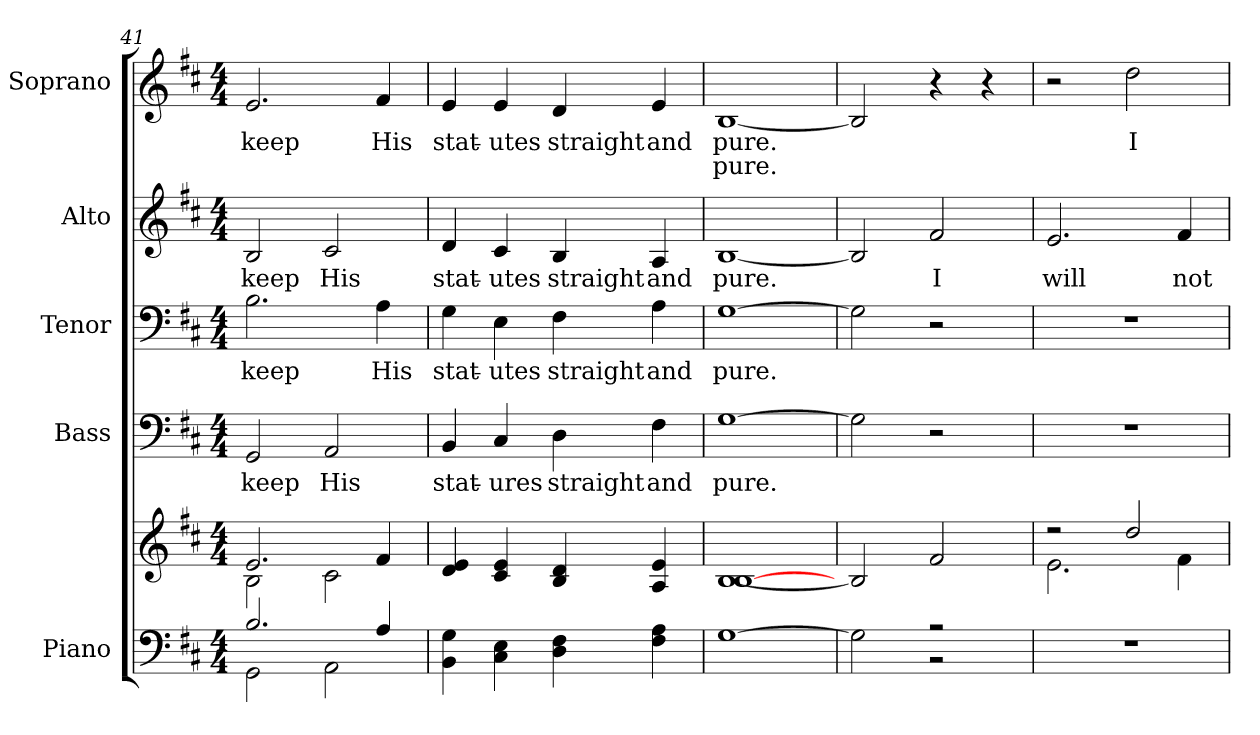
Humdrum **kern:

**kern	**kern	**kern	**text	**kern	**text	**kern	**text	**kern	**text	**text
*part5	*part5	*part4	*part4	*part3	*part3	*part2	*part2	*part1	*part1	*part1
*staff6	*staff5	*staff4	*staff4	*staff3	*staff3	*staff2	*staff2	*staff1	*staff1	*staff1
*I"Piano	*	*I"Bass	*	*I"Tenor	*	*I"Alto	*	*I"Soprano	*	*
*I'Pno.	*	*I'B.	*	*I'T.	*	*I'A.	*	*I'S.	*	*
*clefF4	*clefG2	*clefF4	*	*clefF4	*	*clefG2	*	*clefG2	*	*
*k[f#c#]	*k[f#c#]	*k[f#c#]	*	*k[f#c#]	*	*k[f#c#]	*	*k[f#c#]	*	*
*D:	*D:	*D:	*	*D:	*	*D:	*	*D:	*	*
*M4/4	*M4/4	*M4/4	*	*M4/4	*	*M4/4	*	*M4/4	*	*
=41	=41	=41	=41	=41	=41	=41	=41	=41	=41	=41
*^	*^	*	*	*	*	*	*	*	*	*
!	!	!	!	!	!LO:LY:b:color=#000000	!	!	!	!	!	!	!
!	!	!	!	!	!	!	!LO:LY:b:color=#000000	!	!	!	!	!
!	!	!	!	!	!	!	!	!	!LO:LY:b:color=#000000	!	!	!
!	!	!	!	!	!	!	!	!	!	!	!LO:LY:b:color=#000000	!
2.Bi/	2GGi\	2.ei/	2Bi\	2GGi/	keep	2.Bi\	keep	2Bi/	keep	2.ei/	keep	.
!	!	!	!	!	!LO:LY:b:color=#000000	!	!	!	!	!	!	!
!	!	!	!	!	!	!	!	!	!LO:LY:b:color=#000000	!	!	!
.	2AAi\	.	2c#i\	2AAi/	His	.	.	2c#i/	His	.	.	.
!	!	!	!	!	!	!	!LO:LY:b:color=#000000	!	!	!	!	!
!	!	!	!	!	!	!	!	!	!	!	!LO:LY:b:color=#000000	!
4Ai/	.	4f#i/	.	.	.	4Ai\	His	.	.	4f#i/	His	.
*v	*v	*	*	*	*	*	*	*	*	*	*	*
*	*v	*v	*	*	*	*	*	*	*	*	*
!!LO:PB:g=z
=42	=42	=42	=42	=42	=42	=42	=42	=42	=42	=42
!	!	!	!LO:LY:b:color=#000000	!	!	!	!	!	!	!
!	!	!	!	!	!LO:LY:b:color=#000000	!	!	!	!	!
!	!	!	!	!	!	!	!LO:LY:b:color=#000000	!	!	!
!	!	!	!	!	!	!	!	!	!LO:LY:b:color=#000000	!
4BBi\ 4Gi	4di/ 4ei	4BBi/	stat-	4Gi\	stat-	4di/	stat-	4ei/	stat-	.
!	!	!	!LO:LY:b:color=#000000	!	!	!	!	!	!	!
!	!	!	!	!	!LO:LY:b:color=#000000	!	!	!	!	!
!	!	!	!	!	!	!	!LO:LY:b:color=#000000	!	!	!
!	!	!	!	!	!	!	!	!	!LO:LY:b:color=#000000	!
4C#i\ 4Ei	4c#i/ 4ei	4C#i/	-ures	4Ei\	-utes	4c#i/	-utes	4ei/	-utes	.
!	!	!	!LO:LY:b:color=#000000	!	!	!	!	!	!	!
!	!	!	!	!	!LO:LY:b:color=#000000	!	!	!	!	!
!	!	!	!	!	!	!	!LO:LY:b:color=#000000	!	!	!
!	!	!	!	!	!	!	!	!	!LO:LY:b:color=#000000	!
4Di\ 4F#i	4Bi/ 4di	4Di\	straight	4F#i\	straight	4Bi/	straight	4di/	straight	.
!	!	!	!LO:LY:b:color=#000000	!	!	!	!	!	!	!
!	!	!	!	!	!LO:LY:b:color=#000000	!	!	!	!	!
!	!	!	!	!	!	!	!LO:LY:b:color=#000000	!	!	!
!	!	!	!	!	!	!	!	!	!LO:LY:b:color=#000000	!
4F#i\ 4Ai	4Ai/ 4ei	4F#i\	and	4Ai\	and	4Ai/	and	4ei/	and	.
=43	=43	=43	=43	=43	=43	=43	=43	=43	=43	=43
!	!	!	!LO:LY:b:color=#000000	!	!	!	!	!	!	!
!	!	!	!	!	!LO:LY:b:color=#000000	!	!	!	!	!
!	!	!	!	!	!	!	!LO:LY:b:color=#000000	!	!	!
!	!	!	!	!	!	!	!	!	!LO:LY:b:color=#000000	!LO:LY:b:color=#000000
[>1Gi	[<1Bi [>1Bi	[>1Gi	pure.	[>1Gi	pure.	[>1Bi	pure.	[>1Bi	pure.	pure.
=44	=44	=44	=44	=44	=44	=44	=44	=44	=44	=44
*^	*	*	*	*	*	*	*	*	*	*
2Gi\]	2ryy	2Bi/]	2Gi\]	.	2Gi\]	.	2Bi/]	.	2Bi/]	.	.
!	!	!	!	!	!	!	!	!LO:LY:b:color=#000000	!	!	!
2r	2r	2f#i/	2r	.	2r	.	2f#i/	I	4r	.	.
.	.	.	.	.	.	.	.	.	4r	.	.
*v	*v	*	*	*	*	*	*	*	*	*	*
=45	=45	=45	=45	=45	=45	=45	=45	=45	=45	=45
*	*^	*	*	*	*	*	*	*	*	*
!	!	!	!	!	!	!	!	!LO:LY:b:color=#000000	!	!	!
1r	2r	2.ei\	1r	.	1r	.	2.ei/	will	2r	.	.
!	!	!	!	!	!	!	!	!	!	!LO:LY:b:color=#000000	!
.	2ddi/	.	.	.	.	.	.	.	2ddi\	I	.
!	!	!	!	!	!	!	!	!LO:LY:b:color=#000000	!	!	!
.	.	4f#i\	.	.	.	.	4f#i/	not	.	.	.
*	*v	*v	*	*	*	*	*	*	*	*	*
=	=	=	=	=	=	=	=	=	=	=
*-	*-	*-	*-	*-	*-	*-	*-	*-	*-	*-
